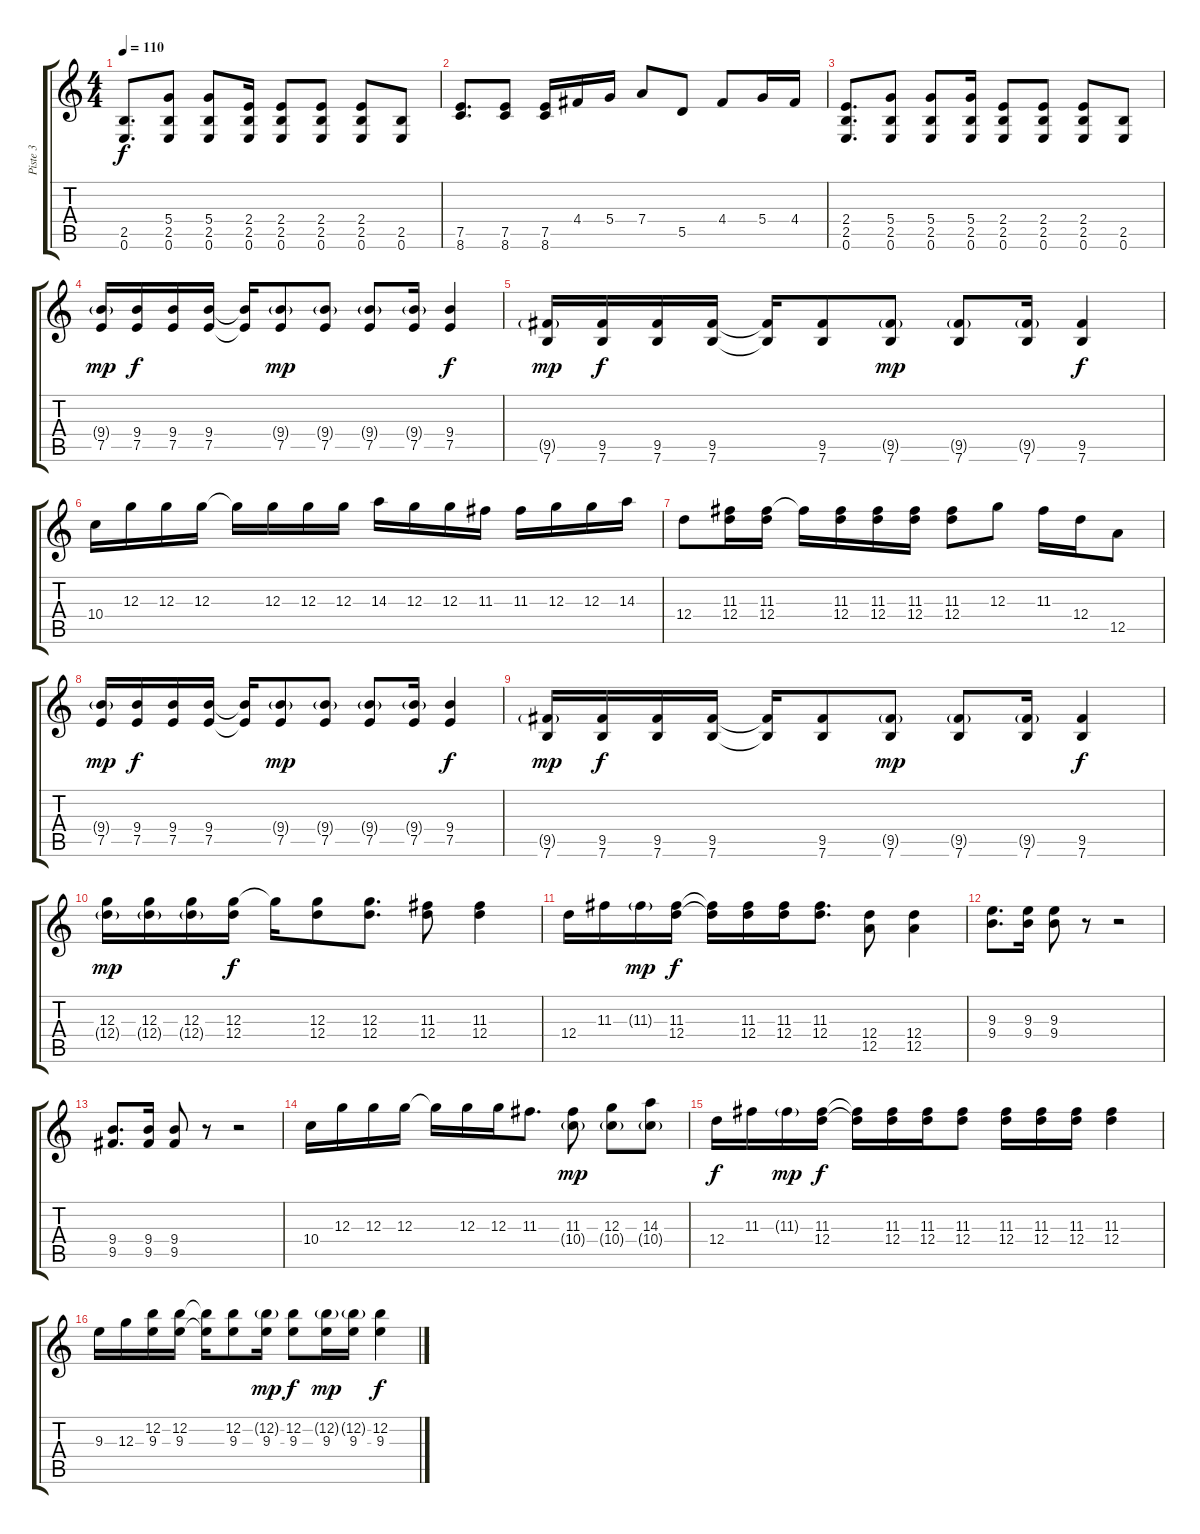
\track ("Piste 3" "Piste 3") {instrument distortionguitar}
\staff {score tabs}
\tuning (E4 B3 G3 D3 A2 E2) {hide}
\ts (4 4)
\tempo 110
\clef g2
\ks c
(2.5 0.6).8{d dy f} (5.4 2.5 0.6).8 (5.4 2.5 0.6).8 (2.4 2.5 0.6).16 (2.4 2.5 0.6).8 (2.4 2.5 0.6).8 (2.4 2.5 0.6).8 (2.5 0.6).8 |
(7.5 8.6).8{d} (7.5 8.6).8 (7.5 8.6).16 4.4.16 5.4.16 7.4.8 5.5.8 4.4.8 5.4.16 4.4.16 |
(2.4 2.5 0.6).8{d} (5.4 2.5 0.6).8 (5.4 2.5 0.6).8 (5.4 2.5 0.6).16 (2.4 2.5 0.6).8 (2.4 2.5 0.6).8 (2.4 2.5 0.6).8 (2.5 0.6).8 |
(9.4{g} 7.5).16{dy mp} (9.4 7.5).16{dy f} (9.4 7.5).16 (9.4 7.5).16 (9.4{t} 7.5{t}).16 (9.4{g} 7.5).8{dy mp} (9.4{g} 7.5).8 (9.4{g} 7.5).8 (9.4{g} 7.5).16 (9.4 7.5).4{dy f} |
(9.5{g} 7.6).16{dy mp} (9.5 7.6).16{dy f} (9.5 7.6).16 (9.5 7.6).16 (9.5{t} 7.6{t}).16 (9.5 7.6).8 (9.5{g} 7.6).8{dy mp} (9.5{g} 7.6).8 (9.5{g} 7.6).16 (9.5 7.6).4{dy f} |
10.4.16 12.3.16 12.3.16 12.3.16 12.3{t}.16 12.3.16 12.3.16 12.3.16 14.3.16 12.3.16 12.3.16 11.3.16 11.3.16 12.3.16 12.3.16 14.3.16 |
12.4.8 (11.3 12.4).16 (11.3 12.4).16 11.3{t}.16 (11.3 12.4).16 (11.3 12.4).16 (11.3 12.4).16 (11.3 12.4).8 12.3.8 11.3.16 12.4.16 12.5.8 |
(9.4{g} 7.5).16{dy mp} (9.4 7.5).16{dy f} (9.4 7.5).16 (9.4 7.5).16 (9.4{t} 7.5{t}).16 (9.4{g} 7.5).8{dy mp} (9.4{g} 7.5).8 (9.4{g} 7.5).8 (9.4{g} 7.5).16 (9.4 7.5).4{dy f} |
(9.5{g} 7.6).16{dy mp} (9.5 7.6).16{dy f} (9.5 7.6).16 (9.5 7.6).16 (9.5{t} 7.6{t}).16 (9.5 7.6).8 (9.5{g} 7.6).8{dy mp} (9.5{g} 7.6).8 (9.5{g} 7.6).16 (9.5 7.6).4{dy f} |
(12.3 12.4{g}).16{dy mp} (12.3 12.4{g}).16 (12.3 12.4{g}).16 (12.3 12.4).16{dy f} 12.3{t}.16 (12.3 12.4).8 (12.3 12.4).8{d} (11.3 12.4).8 (11.3 12.4).4 |
12.4.16 11.3.16 11.3{g}.16{dy mp} (11.3 12.4).16{dy f} (11.3{t} 12.4{t}).16 (11.3 12.4).16 (11.3 12.4).16 (11.3 12.4).8{d} (12.4 12.5).8 (12.4 12.5).4 |
(9.3 9.4).8{d} (9.3 9.4).16 (9.3 9.4).8 r.8 r.2 |
(9.4 9.5).8{d} (9.4 9.5).16 (9.4 9.5).8 r.8 r.2 |
10.4.16 12.3.16 12.3.16 12.3.16 12.3{t}.16 12.3.16 12.3.16 11.3.8{d} (11.3 10.4{g}).8{dy mp} (12.3 10.4{g}).8 (14.3 10.4{g}).8 |
12.4.16{dy f} 11.3.16 11.3{g}.16{dy mp} (11.3 12.4).16{dy f} (11.3{t} 12.4{t}).16 (11.3 12.4).16 (11.3 12.4).16 (11.3 12.4).8 (11.3 12.4).16 (11.3 12.4).16 (11.3 12.4).16 (11.3 12.4).4 |
9.3.16 12.3.16 (12.2 9.3).16 (12.2 9.3).16 (12.2{t} 9.3{t}).16 (12.2 9.3).8 (12.2{g} 9.3).16{dy mp} (12.2 9.3).8{dy f} (12.2{g} 9.3).16{dy mp} (12.2{g} 9.3).16 (12.2 9.3).4{dy f}
